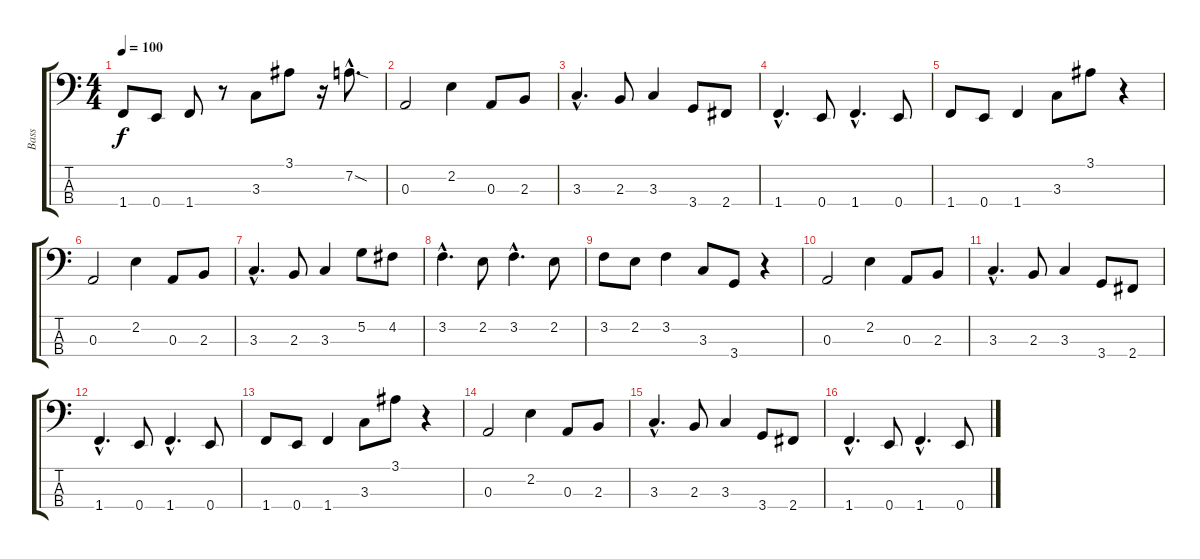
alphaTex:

\track ("Bass" "Bass") {instrument electricbassfinger}
\staff {score tabs}
\tuning (G2 D2 A1 E1) {hide}
\ts (4 4)
\tempo 100
\clef f4
\ks c
1.4.8{dy f} 0.4.8 1.4.8 r.8 3.3.8 3.1.8 r.16 7.2{sod hac}.8{d} |
0.3.2 2.2.4 0.3.8 2.3.8 |
3.3{hac}.4{d} 2.3.8 3.3.4 3.4.8 2.4.8 |
1.4{hac}.4{d} 0.4.8 1.4{hac}.4{d} 0.4.8 |
1.4.8 0.4.8 1.4.4 3.3.8 3.1.8 r.4 |
0.3.2 2.2.4 0.3.8 2.3.8 |
3.3{hac}.4{d} 2.3.8 3.3.4 5.2.8 4.2.8 |
3.2{hac}.4{d} 2.2.8 3.2{hac}.4{d} 2.2.8 |
3.2.8{volume 12} 2.2.8 3.2.4 3.3.8 3.4.8 r.4 |
0.3.2 2.2.4 0.3.8 2.3.8 |
3.3{hac}.4{d} 2.3.8 3.3.4 3.4.8 2.4.8 |
1.4{hac}.4{d} 0.4.8 1.4{hac}.4{d} 0.4.8 |
1.4.8 0.4.8 1.4.4 3.3.8 3.1.8 r.4 |
0.3.2 2.2.4 0.3.8 2.3.8 |
3.3{hac}.4{d} 2.3.8 3.3.4 3.4.8 2.4.8 |
1.4{hac}.4{d} 0.4.8 1.4{hac}.4{d} 0.4.8
